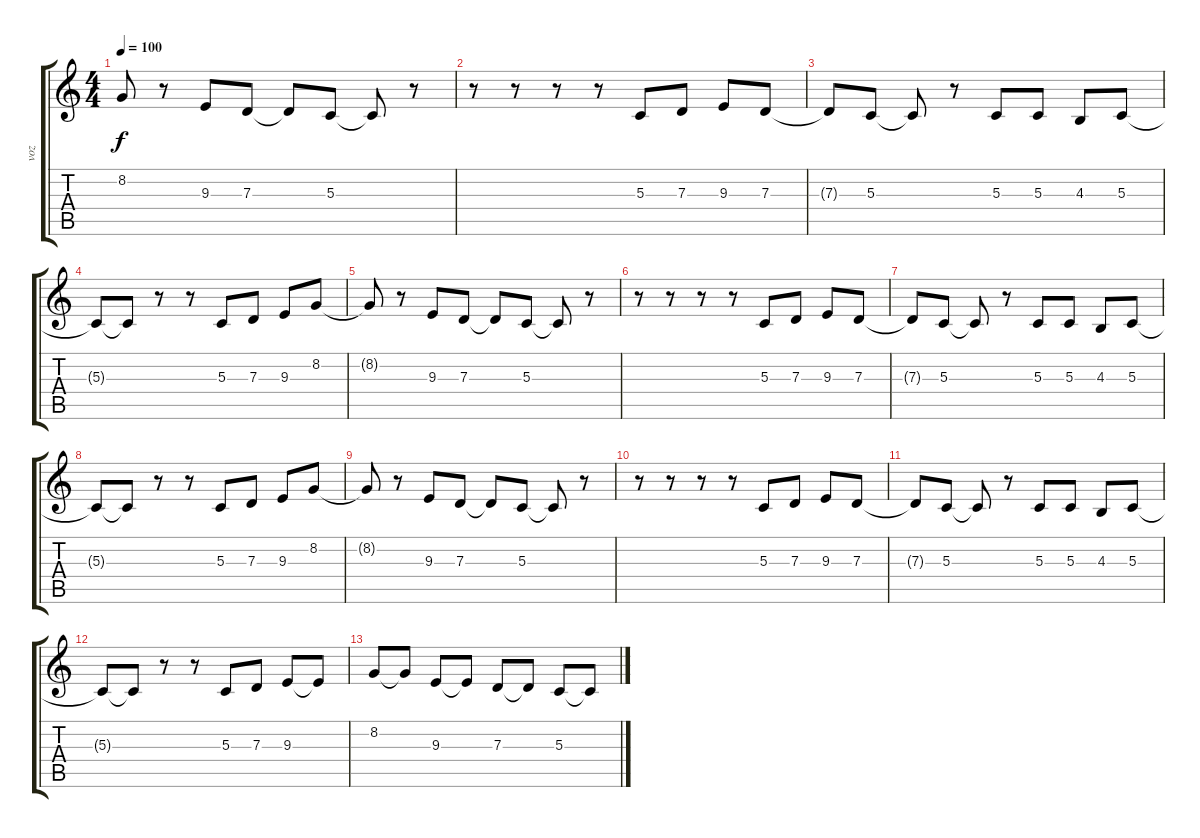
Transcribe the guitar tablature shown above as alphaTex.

\track ("voz" "voz") {instrument altosax}
\staff {score tabs}
\tuning (E4 B3 G3 D3 A2 E2) {hide}
\ts (4 4)
\tempo 100
\clef g2
\ks c
8.2{t}.8{dy f} r.8 9.3.8 7.3.8 7.3{t}.8 5.3.8 5.3{t}.8 r.8 |
r.8 r.8 r.8 r.8 5.3.8 7.3.8 9.3.8 7.3.8 |
7.3{t}.8 5.3.8 5.3{t}.8 r.8 5.3.8 5.3.8 4.3.8 5.3.8 |
5.3{t}.8 5.3{t}.8 r.8 r.8 5.3.8 7.3.8 9.3.8 8.2.8 |
8.2{t}.8 r.8 9.3.8 7.3.8 7.3{t}.8 5.3.8 5.3{t}.8 r.8 |
r.8 r.8 r.8 r.8 5.3.8 7.3.8 9.3.8 7.3.8 |
7.3{t}.8 5.3.8 5.3{t}.8 r.8 5.3.8 5.3.8 4.3.8 5.3.8 |
5.3{t}.8 5.3{t}.8 r.8 r.8 5.3.8 7.3.8 9.3.8 8.2.8 |
8.2{t}.8 r.8 9.3.8 7.3.8 7.3{t}.8 5.3.8 5.3{t}.8 r.8 |
r.8 r.8 r.8 r.8 5.3.8 7.3.8 9.3.8 7.3.8 |
7.3{t}.8 5.3.8 5.3{t}.8 r.8 5.3.8 5.3.8 4.3.8 5.3.8 |
5.3{t}.8 5.3{t}.8 r.8 r.8 5.3.8 7.3.8 9.3.8 9.3{t}.8 |
8.2.8 8.2{t}.8 9.3.8 9.3{t}.8 7.3.8 7.3{t}.8 5.3.8 5.3{t}.8
